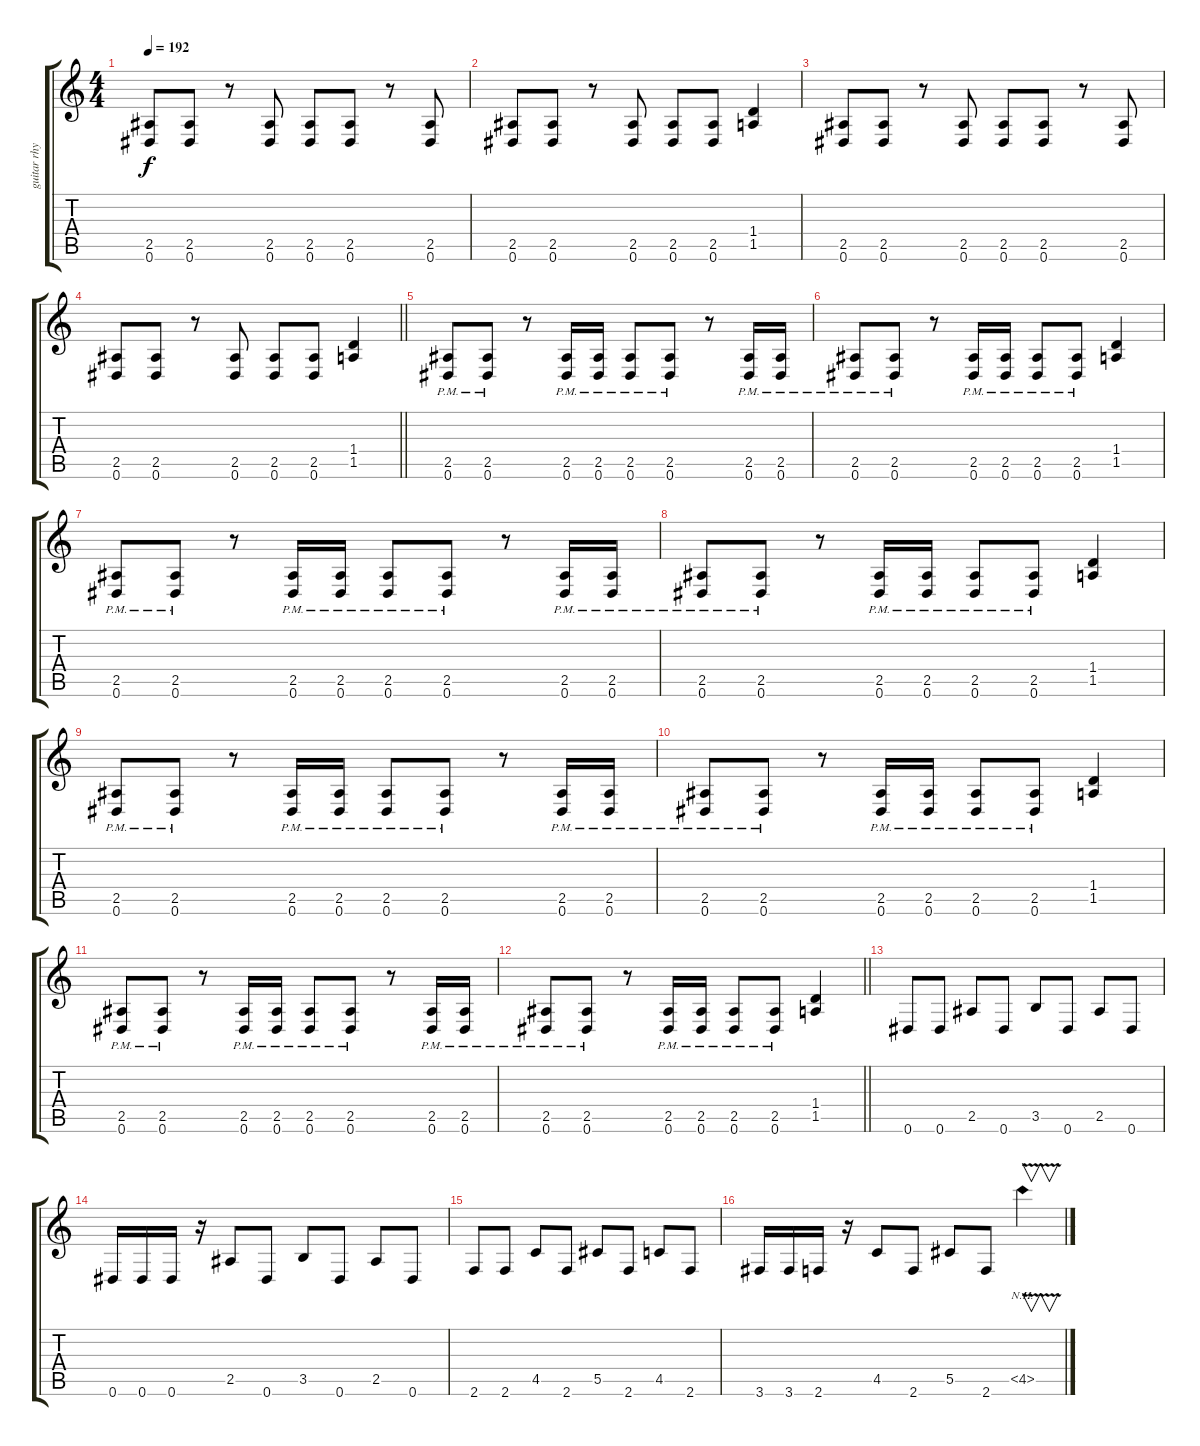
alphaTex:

\track ("guitar rhythm 2" "guitar rhy") {instrument overdrivenguitar}
\staff {score tabs}
\tuning (Eb4 Bb3 Gb3 Db3 Ab2 Eb2) {hide}
\ts (4 4)
\tempo 192
\clef g2
\ks c
(2.5 0.6).8{dy f} (2.5 0.6).8 r.8 (2.5 0.6).8 (2.5 0.6).8 (2.5 0.6).8 r.8 (2.5 0.6).8 |
(2.5 0.6).8 (2.5 0.6).8 r.8 (2.5 0.6).8 (2.5 0.6).8 (2.5 0.6).8 (1.4 1.5).4 |
(2.5 0.6).8 (2.5 0.6).8 r.8 (2.5 0.6).8 (2.5 0.6).8 (2.5 0.6).8 r.8 (2.5 0.6).8 |
\barLineRight lightlight
(2.5 0.6).8 (2.5 0.6).8 r.8 (2.5 0.6).8 (2.5 0.6).8 (2.5 0.6).8 (1.4 1.5).4 |
(2.5{pm} 0.6{pm}).8 (2.5{pm} 0.6{pm}).8 r.8 (2.5{pm} 0.6{pm}).16 (2.5{pm} 0.6{pm}).16 (2.5{pm} 0.6{pm}).8 (2.5{pm} 0.6{pm}).8 r.8 (2.5{pm} 0.6{pm}).16 (2.5{pm} 0.6{pm}).16 |
(2.5{pm} 0.6{pm}).8 (2.5{pm} 0.6{pm}).8 r.8 (2.5{pm} 0.6{pm}).16 (2.5{pm} 0.6{pm}).16 (2.5{pm} 0.6{pm}).8 (2.5{pm} 0.6{pm}).8 (1.4 1.5).4 |
(2.5{pm} 0.6{pm}).8 (2.5{pm} 0.6{pm}).8 r.8 (2.5{pm} 0.6{pm}).16 (2.5{pm} 0.6{pm}).16 (2.5{pm} 0.6{pm}).8 (2.5{pm} 0.6{pm}).8 r.8 (2.5{pm} 0.6{pm}).16 (2.5{pm} 0.6{pm}).16 |
(2.5{pm} 0.6{pm}).8 (2.5{pm} 0.6{pm}).8 r.8 (2.5{pm} 0.6{pm}).16 (2.5{pm} 0.6{pm}).16 (2.5{pm} 0.6{pm}).8 (2.5{pm} 0.6{pm}).8 (1.4 1.5).4 |
(2.5{pm} 0.6{pm}).8 (2.5{pm} 0.6{pm}).8 r.8 (2.5{pm} 0.6{pm}).16 (2.5{pm} 0.6{pm}).16 (2.5{pm} 0.6{pm}).8 (2.5{pm} 0.6{pm}).8 r.8 (2.5{pm} 0.6{pm}).16 (2.5{pm} 0.6{pm}).16 |
(2.5{pm} 0.6{pm}).8 (2.5{pm} 0.6{pm}).8 r.8 (2.5{pm} 0.6{pm}).16 (2.5{pm} 0.6{pm}).16 (2.5{pm} 0.6{pm}).8 (2.5{pm} 0.6{pm}).8 (1.4 1.5).4 |
(2.5{pm} 0.6{pm}).8 (2.5{pm} 0.6{pm}).8 r.8 (2.5{pm} 0.6{pm}).16 (2.5{pm} 0.6{pm}).16 (2.5{pm} 0.6{pm}).8 (2.5{pm} 0.6{pm}).8 r.8 (2.5{pm} 0.6{pm}).16 (2.5{pm} 0.6{pm}).16 |
\barLineRight lightlight
(2.5{pm} 0.6{pm}).8 (2.5{pm} 0.6{pm}).8 r.8 (2.5{pm} 0.6{pm}).16 (2.5{pm} 0.6{pm}).16 (2.5{pm} 0.6{pm}).8 (2.5{pm} 0.6{pm}).8 (1.4 1.5).4 |
0.6.8 0.6.8 2.5.8 0.6.8 3.5.8 0.6.8 2.5.8 0.6.8 |
0.6.16 0.6.16 0.6.16 r.16 2.5.8 0.6.8 3.5.8 0.6.8 2.5.8 0.6.8 |
2.6.8 2.6.8 4.5.8 2.6.8 5.5.8 2.6.8 4.5.8 2.6.8 |
3.6.16 3.6.16 2.6.16 r.16 4.5.8 2.6.8 5.5.8 2.6.8 4.5{nh v}.4{v}
